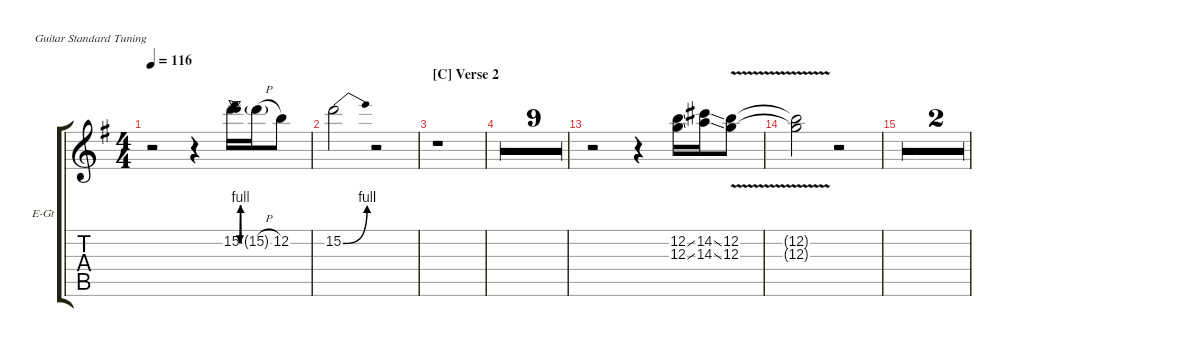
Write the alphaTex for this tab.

\defaultSystemsLayout 4
\hideDynamics
\bracketExtendMode groupsimilarinstruments
\multiBarRest
\firstSystemTrackNameOrientation horizontal
\otherSystemsTrackNameOrientation horizontal
\track ("E.Guitar 2" "E-Gt") {multiBarRest instrument distortionguitar}
\staff {score tabs}
\tuning (E4 B3 G3 D3 A2 E2)
\ts (4 4)
\tempo 116
\clef g2
\ks g
r.2{dy f} r.4 15.2{be (bendrelease 0 0 30 4 30 4 60 0)}.16 15.2{h g}.16{dy ff} 12.2.8{dy f} |
15.2{be (bend 0 0 60 4)}.2 r.2 |
\section ("C" "Verse 2")
r.1 |
r.1 |
r.1 |
r.1 |
r.1 |
r.1 |
r.1 |
r.1 |
r.1 |
r.1 |
r.2 r.4 (12.2{ss} 12.3{ss}).16 (14.2{ss} 14.3{ss}).16 (12.2{v} 12.3{v}).8 |
(12.2{v t} 12.3{v t}).2 r.2 |
r.1 |
r.1
